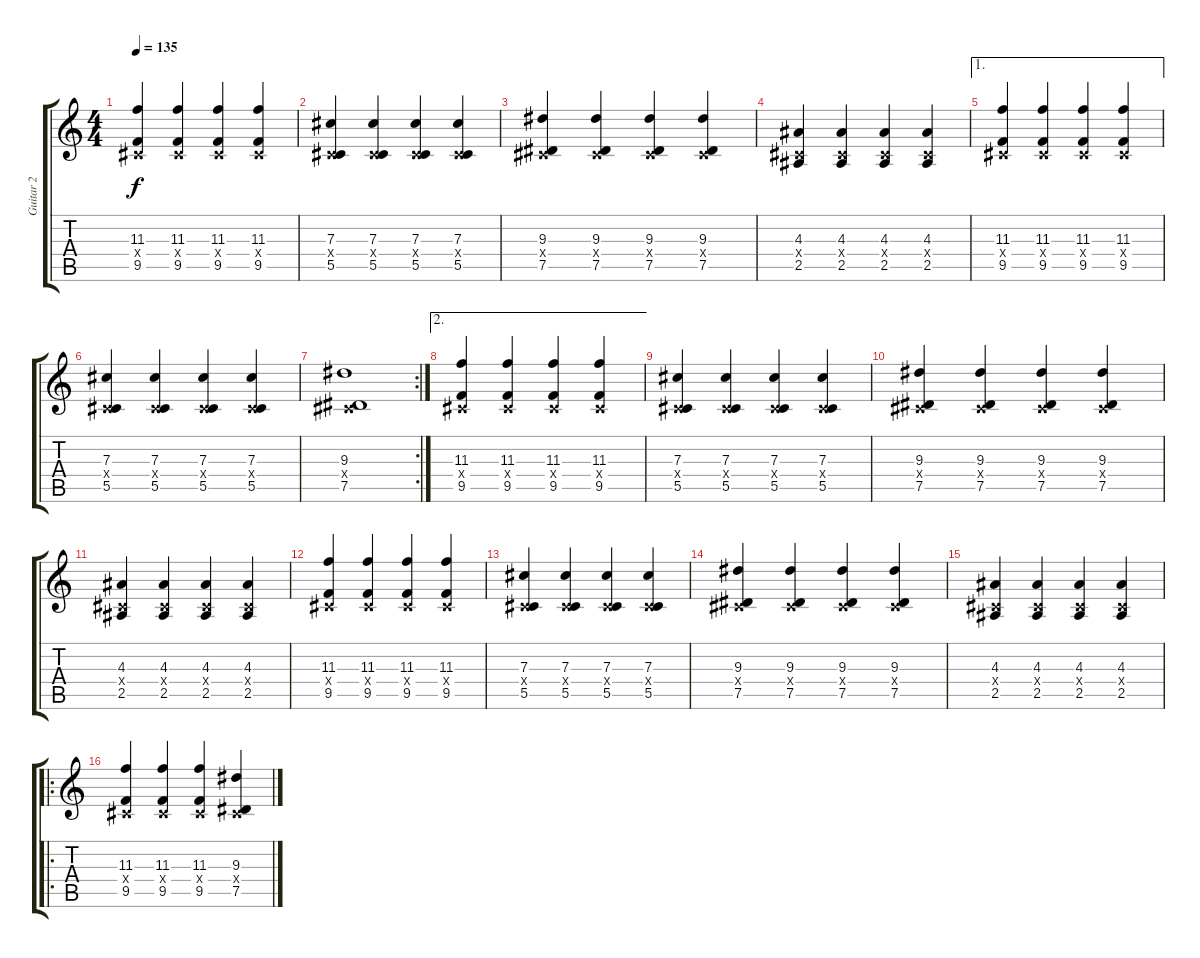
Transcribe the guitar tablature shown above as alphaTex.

\track ("Guitar 2" "Guitar 2") {instrument electricguitarjazz}
\staff {score tabs}
\tuning (Eb4 Bb3 Gb3 Db3 Ab2 Eb2) {hide}
\ts (4 4)
\tempo 135
\clef g2
\ks c
(11.3 0.4{x} 9.5).4{dy f} (11.3 0.4{x} 9.5).4 (11.3 0.4{x} 9.5).4 (11.3 0.4{x} 9.5).4 |
(7.3 0.4{x} 5.5).4 (7.3 0.4{x} 5.5).4 (7.3 0.4{x} 5.5).4 (7.3 0.4{x} 5.5).4 |
(9.3 0.4{x} 7.5).4 (9.3 0.4{x} 7.5).4 (9.3 0.4{x} 7.5).4 (9.3 0.4{x} 7.5).4 |
(4.3 0.4{x} 2.5).4 (4.3 0.4{x} 2.5).4 (4.3 0.4{x} 2.5).4 (4.3 0.4{x} 2.5).4 |
\ae 1
(11.3 0.4{x} 9.5).4 (11.3 0.4{x} 9.5).4 (11.3 0.4{x} 9.5).4 (11.3 0.4{x} 9.5).4 |
(7.3 0.4{x} 5.5).4 (7.3 0.4{x} 5.5).4 (7.3 0.4{x} 5.5).4 (7.3 0.4{x} 5.5).4 |
\rc 2
(9.3 0.4{x} 7.5).1 |
\ae 2
(11.3 0.4{x} 9.5).4 (11.3 0.4{x} 9.5).4 (11.3 0.4{x} 9.5).4 (11.3 0.4{x} 9.5).4 |
(7.3 0.4{x} 5.5).4 (7.3 0.4{x} 5.5).4 (7.3 0.4{x} 5.5).4 (7.3 0.4{x} 5.5).4 |
(9.3 0.4{x} 7.5).4 (9.3 0.4{x} 7.5).4 (9.3 0.4{x} 7.5).4 (9.3 0.4{x} 7.5).4 |
(4.3 0.4{x} 2.5).4 (4.3 0.4{x} 2.5).4 (4.3 0.4{x} 2.5).4 (4.3 0.4{x} 2.5).4 |
(11.3 0.4{x} 9.5).4 (11.3 0.4{x} 9.5).4 (11.3 0.4{x} 9.5).4 (11.3 0.4{x} 9.5).4 |
(7.3 0.4{x} 5.5).4 (7.3 0.4{x} 5.5).4 (7.3 0.4{x} 5.5).4 (7.3 0.4{x} 5.5).4 |
(9.3 0.4{x} 7.5).4 (9.3 0.4{x} 7.5).4 (9.3 0.4{x} 7.5).4 (9.3 0.4{x} 7.5).4 |
(4.3 0.4{x} 2.5).4 (4.3 0.4{x} 2.5).4 (4.3 0.4{x} 2.5).4 (4.3 0.4{x} 2.5).4 |
\ro
(11.3 0.4{x} 9.5).4 (11.3 0.4{x} 9.5).4 (11.3 0.4{x} 9.5).4 (9.3 0.4{x} 7.5).4
